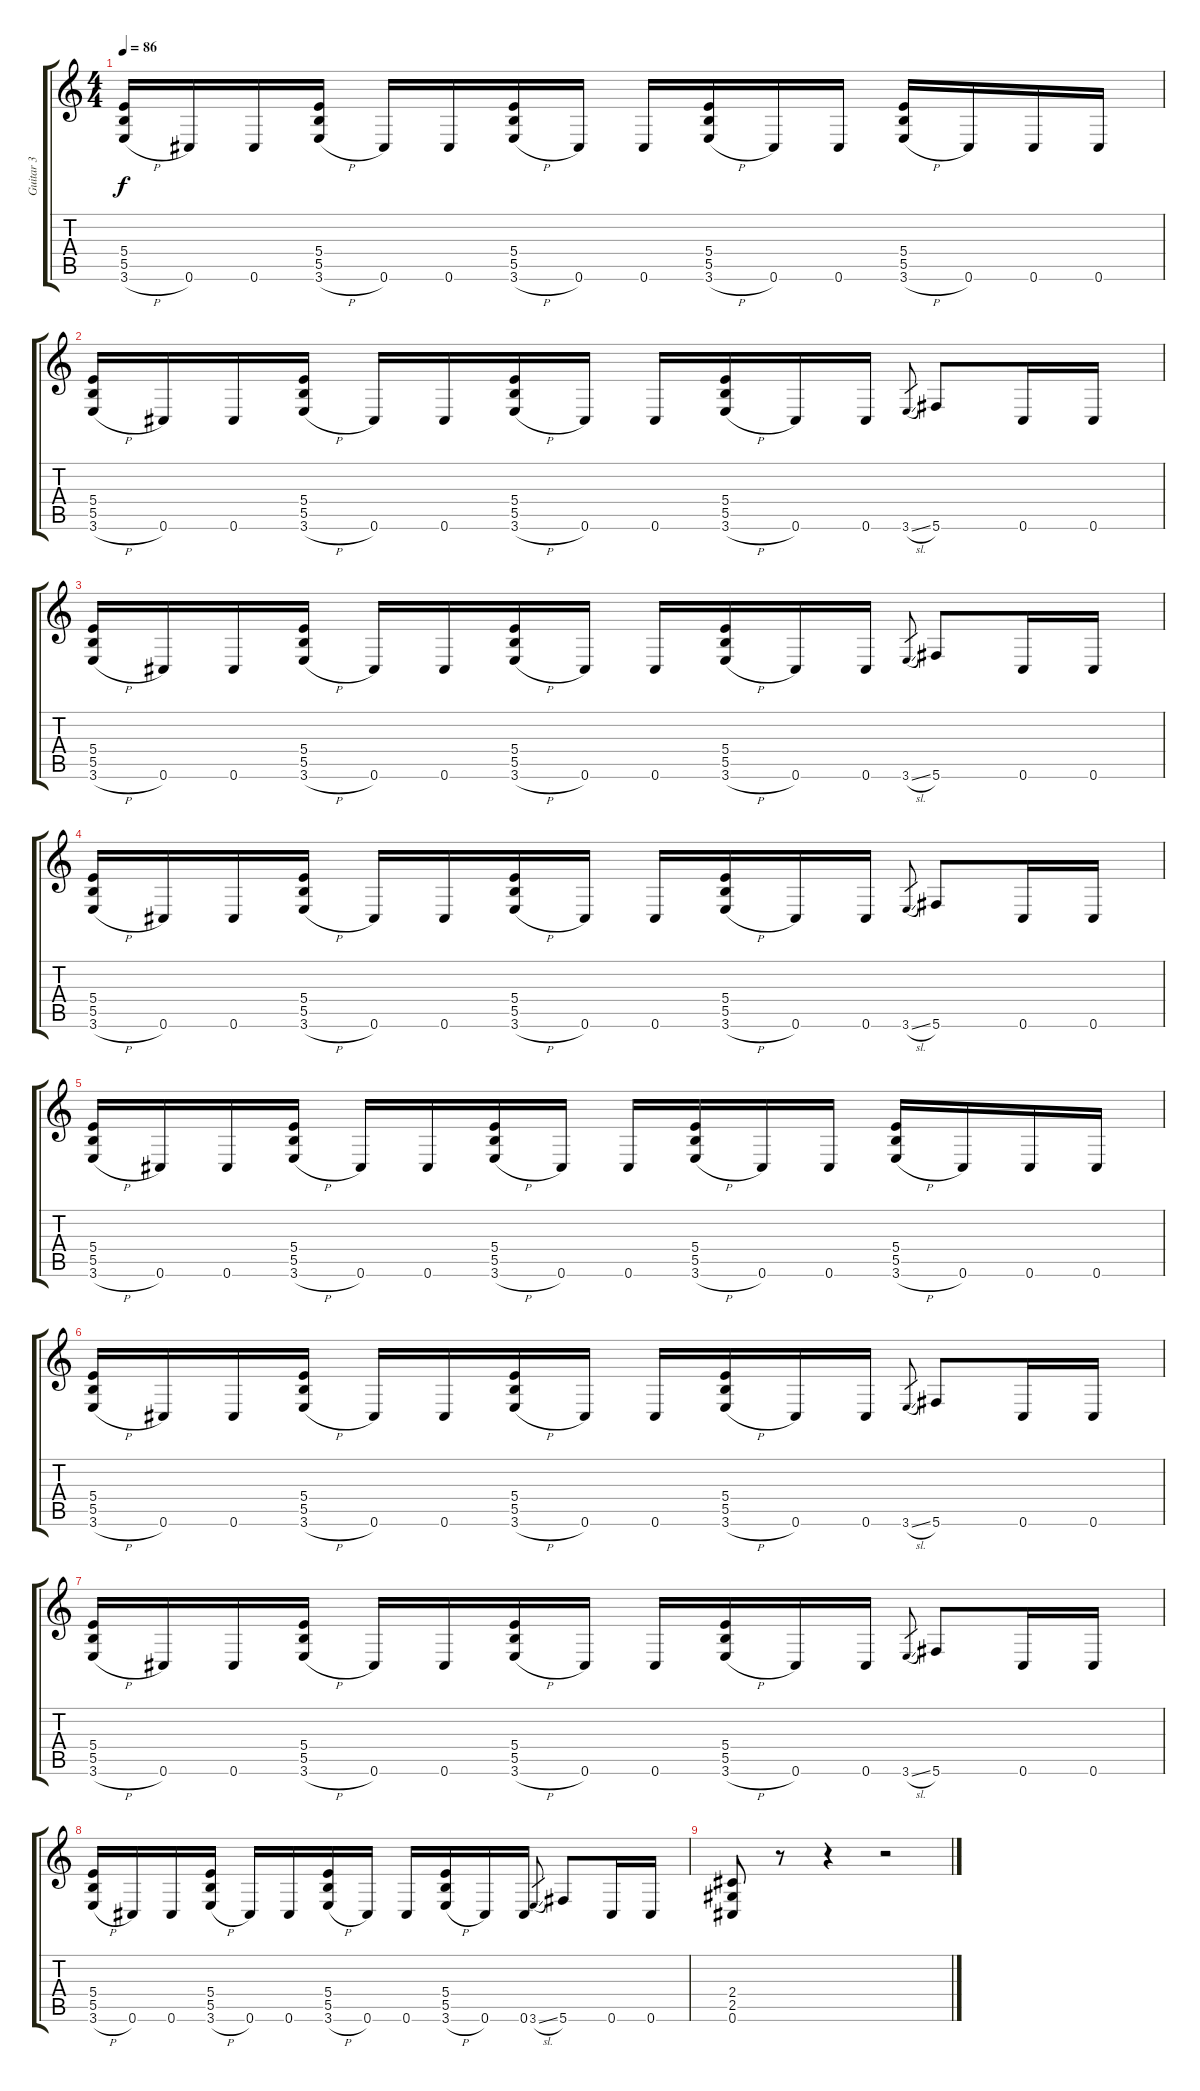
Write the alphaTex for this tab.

\track ("Guitar 3" "Guitar 3") {instrument overdrivenguitar}
\staff {score tabs}
\tuning (Db4 Ab3 E3 B2 Gb2 Db2) {hide}
\ts (4 4)
\tempo 86
\clef g2
\ks c
(5.4 5.5 3.6{h}).16{dy f} 0.6.16 0.6.16 (5.4 5.5 3.6{h}).16 0.6.16 0.6.16 (5.4 5.5 3.6{h}).16 0.6.16 0.6.16 (5.4 5.5 3.6{h}).16 0.6.16 0.6.16 (5.4 5.5 3.6{h}).16 0.6.16 0.6.16 0.6.16 |
(5.4 5.5 3.6{h}).16 0.6.16 0.6.16 (5.4 5.5 3.6{h}).16 0.6.16 0.6.16 (5.4 5.5 3.6{h}).16 0.6.16 0.6.16 (5.4 5.5 3.6{h}).16 0.6.16 0.6.16 3.6{sl}.8{gr} 5.6.8 0.6.16 0.6.16 |
(5.4 5.5 3.6{h}).16 0.6.16 0.6.16 (5.4 5.5 3.6{h}).16 0.6.16 0.6.16 (5.4 5.5 3.6{h}).16 0.6.16 0.6.16 (5.4 5.5 3.6{h}).16 0.6.16 0.6.16 3.6{sl}.8{gr} 5.6.8 0.6.16 0.6.16 |
(5.4 5.5 3.6{h}).16 0.6.16 0.6.16 (5.4 5.5 3.6{h}).16 0.6.16 0.6.16 (5.4 5.5 3.6{h}).16 0.6.16 0.6.16 (5.4 5.5 3.6{h}).16 0.6.16 0.6.16 3.6{sl}.8{gr} 5.6.8 0.6.16 0.6.16 |
(5.4 5.5 3.6{h}).16 0.6.16 0.6.16 (5.4 5.5 3.6{h}).16 0.6.16 0.6.16 (5.4 5.5 3.6{h}).16 0.6.16 0.6.16 (5.4 5.5 3.6{h}).16 0.6.16 0.6.16 (5.4 5.5 3.6{h}).16 0.6.16 0.6.16 0.6.16 |
(5.4 5.5 3.6{h}).16 0.6.16 0.6.16 (5.4 5.5 3.6{h}).16 0.6.16 0.6.16 (5.4 5.5 3.6{h}).16 0.6.16 0.6.16 (5.4 5.5 3.6{h}).16 0.6.16 0.6.16 3.6{sl}.8{gr} 5.6.8 0.6.16 0.6.16 |
(5.4 5.5 3.6{h}).16 0.6.16 0.6.16 (5.4 5.5 3.6{h}).16 0.6.16 0.6.16 (5.4 5.5 3.6{h}).16 0.6.16 0.6.16 (5.4 5.5 3.6{h}).16 0.6.16 0.6.16 3.6{sl}.8{gr} 5.6.8 0.6.16 0.6.16 |
(5.4 5.5 3.6{h}).16 0.6.16 0.6.16 (5.4 5.5 3.6{h}).16 0.6.16 0.6.16 (5.4 5.5 3.6{h}).16 0.6.16 0.6.16 (5.4 5.5 3.6{h}).16 0.6.16 0.6.16 3.6{sl}.8{gr} 5.6.8 0.6.16 0.6.16 |
(2.4 2.5 0.6).8 r.8 r.4 r.2
